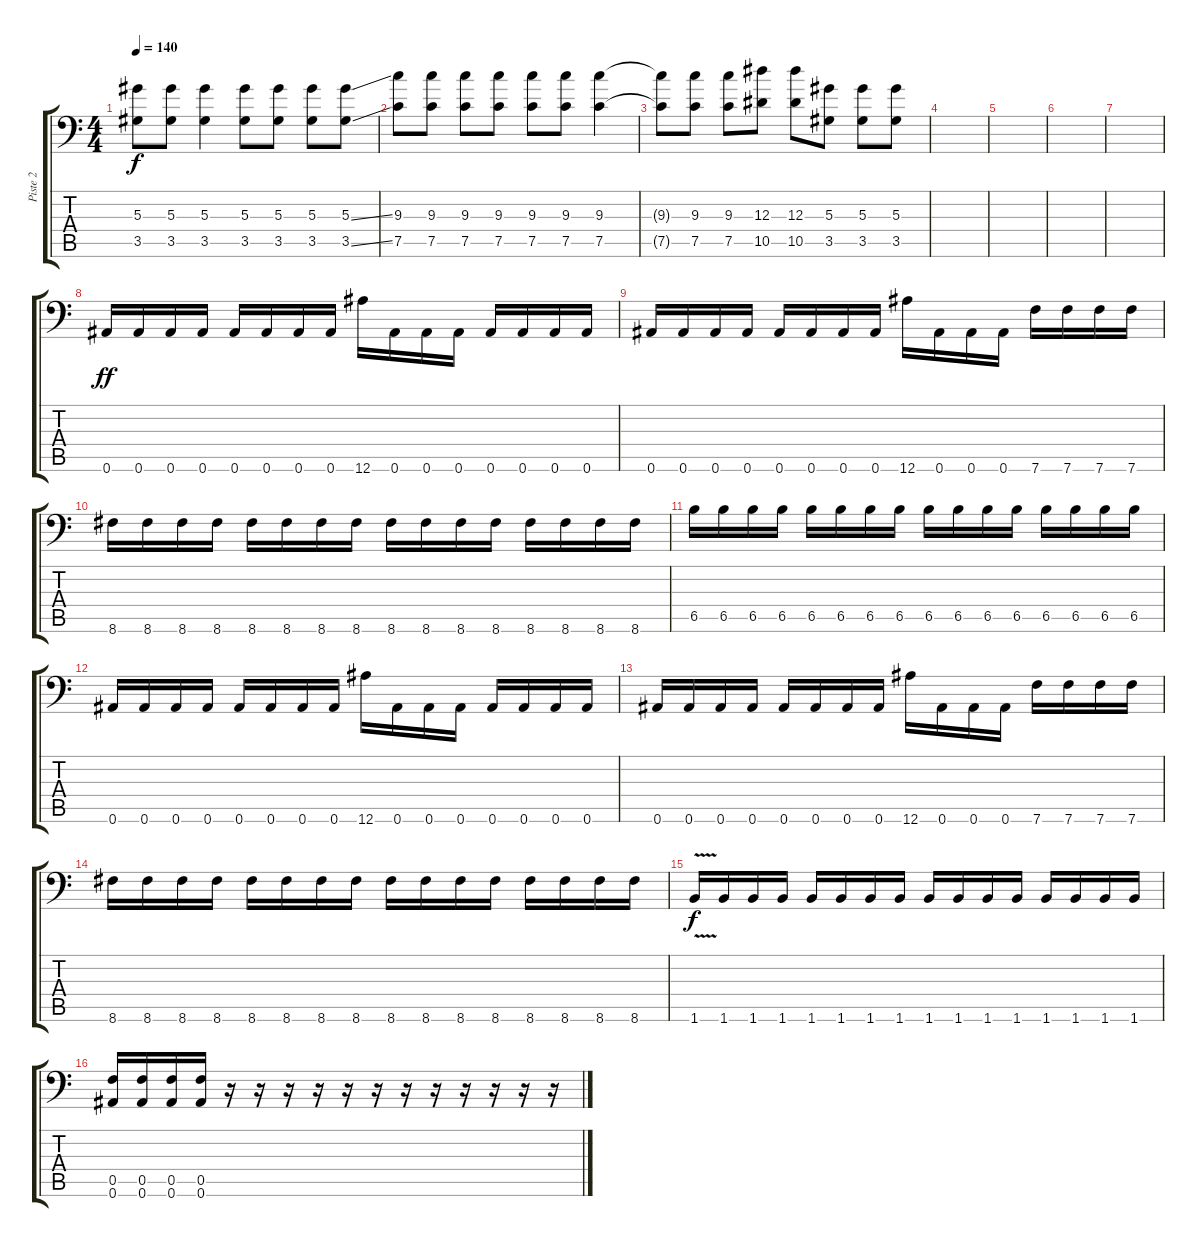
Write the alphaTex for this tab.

\track ("Piste 2" "Piste 2") {instrument distortionguitar}
\staff {score tabs}
\tuning (C4 G3 Eb3 Bb2 F2 Bb1) {hide}
\ts (4 4)
\tempo 140
\clef f4
\ks c
(5.3{t} 3.5{t}).8{dy f} (5.3 3.5).8 (5.3 3.5).4 (5.3 3.5).8 (5.3 3.5).8 (5.3 3.5).8 (5.3{ss} 3.5{ss}).8 |
(9.3 7.5).8 (9.3 7.5).8 (9.3 7.5).8 (9.3 7.5).8 (9.3 7.5).8 (9.3 7.5).8 (9.3 7.5).4 |
(9.3{t} 7.5{t}).8 (9.3 7.5).8 (9.3 7.5).8 (12.3 10.5).8 (12.3 10.5).8 (5.3 3.5).8 (5.3 3.5).8 (5.3 3.5).8 |
|
|
|
|
0.6.16{dy ff} 0.6.16 0.6.16 0.6.16 0.6.16 0.6.16 0.6.16 0.6.16 12.6.16 0.6.16 0.6.16 0.6.16 0.6.16 0.6.16 0.6.16 0.6.16 |
0.6.16 0.6.16 0.6.16 0.6.16 0.6.16 0.6.16 0.6.16 0.6.16 12.6.16 0.6.16 0.6.16 0.6.16 7.6.16 7.6.16 7.6.16 7.6.16 |
8.6.16 8.6.16 8.6.16 8.6.16 8.6.16 8.6.16 8.6.16 8.6.16 8.6.16 8.6.16 8.6.16 8.6.16 8.6.16 8.6.16 8.6.16 8.6.16 |
6.5.16 6.5.16 6.5.16 6.5.16 6.5.16 6.5.16 6.5.16 6.5.16 6.5.16 6.5.16 6.5.16 6.5.16 6.5.16 6.5.16 6.5.16 6.5.16 |
0.6.16 0.6.16 0.6.16 0.6.16 0.6.16 0.6.16 0.6.16 0.6.16 12.6.16 0.6.16 0.6.16 0.6.16 0.6.16 0.6.16 0.6.16 0.6.16 |
0.6.16 0.6.16 0.6.16 0.6.16 0.6.16 0.6.16 0.6.16 0.6.16 12.6.16 0.6.16 0.6.16 0.6.16 7.6.16 7.6.16 7.6.16 7.6.16 |
8.6.16 8.6.16 8.6.16 8.6.16 8.6.16 8.6.16 8.6.16 8.6.16 8.6.16 8.6.16 8.6.16 8.6.16 8.6.16 8.6.16 8.6.16 8.6.16 |
1.6{v}.16{dy f} 1.6.16 1.6.16 1.6.16 1.6.16 1.6.16 1.6.16 1.6.16 1.6.16 1.6.16 1.6.16 1.6.16 1.6.16 1.6.16 1.6.16 1.6.16 |
(0.5 0.6).16 (0.5 0.6).16 (0.5 0.6).16 (0.5 0.6).16 r.16 r.16 r.16 r.16 r.16 r.16 r.16 r.16 r.16 r.16 r.16 r.16
